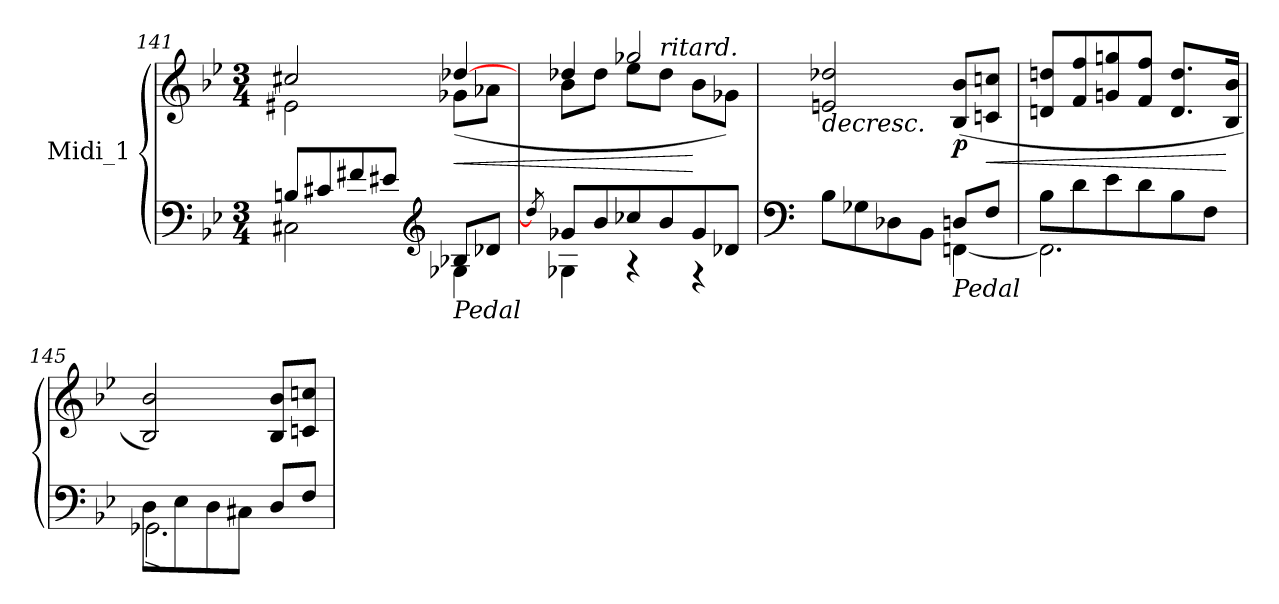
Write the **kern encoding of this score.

**kern	**kern	**dynam
*part1	*part1	*part1
*staff2	*staff1	*staff1/2
*I"Midi_1	*	*
*clefF4	*clefG2	*
*k[b-e-]	*k[b-e-]	*
*B-:	*B-:	*
*M3/4	*M3/4	*
=141	=141	=141
*^	*^	*
8Bn/L	2C#X\	2cc#X/	2e#X\	.
8c#X/	.	.	.	.
8f#X/	.	.	.	.
8e#X/J	.	.	.	.
*clefG2	*	*	*	*
!LO:TX:b:i:t=Pedal	!	!	!	!
!	!	!	!	!LO:HP:b
8B-X/L	4G-X\	[4dd-X/	(8g-X\L	<
8d-X/J	.	.	8a-X\J	.
=142	=142	=142	=142	=142
8qdd-i/]	.	.	.	.
8g-X/L	4G-X\	4dd-X/	8b-\L	.
8b-/	.	.	8dd-\J	.
8cc-X/	4r	2gg-X/	8ee-i\L	.
!	!	!	!LO:TX:a:i:t=ritard.	!
8b-/	.	.	8dd-\J	.
8g-/	4r	.	8b-\L	[
8d-X/J	.	.	8g-X\J)	.
*	*	*v	*v	*
!!LO:LB:g=z
=143	=143	=143	=143
*clefF4	*	*	*
*	*	*^	*
!	!	!	!	!LO:HP:b
*	*	*v	*v	*
8B-\L	2ryy	2en/ 2dd-X/	>
8G-X\	.	.	.
8D-X\	.	.	.
8BB-\J	.	.	.
!LO:TX:b:i:t=Pedal	!	!	!
!	!	!	!LO:DY:b
8Dn/L	[4FFni\	(>8B-/ 8b-/L	p
!	!	!	!LO:HP:n=1:b
8F/J	.	8cni/ 8ccni/J	] <
=144	=144	=144	=144
8B-\L	2.FF\]	8dni/ 8ddni/L	.
8d\	.	8f/ 8ff/	.
8e-\	.	8gni/ 8ggni/	.
8d\	.	8f/ 8ff/J	.
8B-\	.	8.d/ 8.dd/L	.
8F\J	.	.	.
.	.	16B-/ 16b-/Jk	[
=145	=145	=145	=145
8D\L	2.GG-X^\	2B-/ 2b-/)	.
8E-\	.	.	.
8D\	.	.	.
8C#X\J	.	.	.
8D/L	.	8B-/ 8b-/L	.
8F/J	.	8cni/ 8ccni/J	.
*v	*v	*	*
=	=	=
*-	*-	*-
